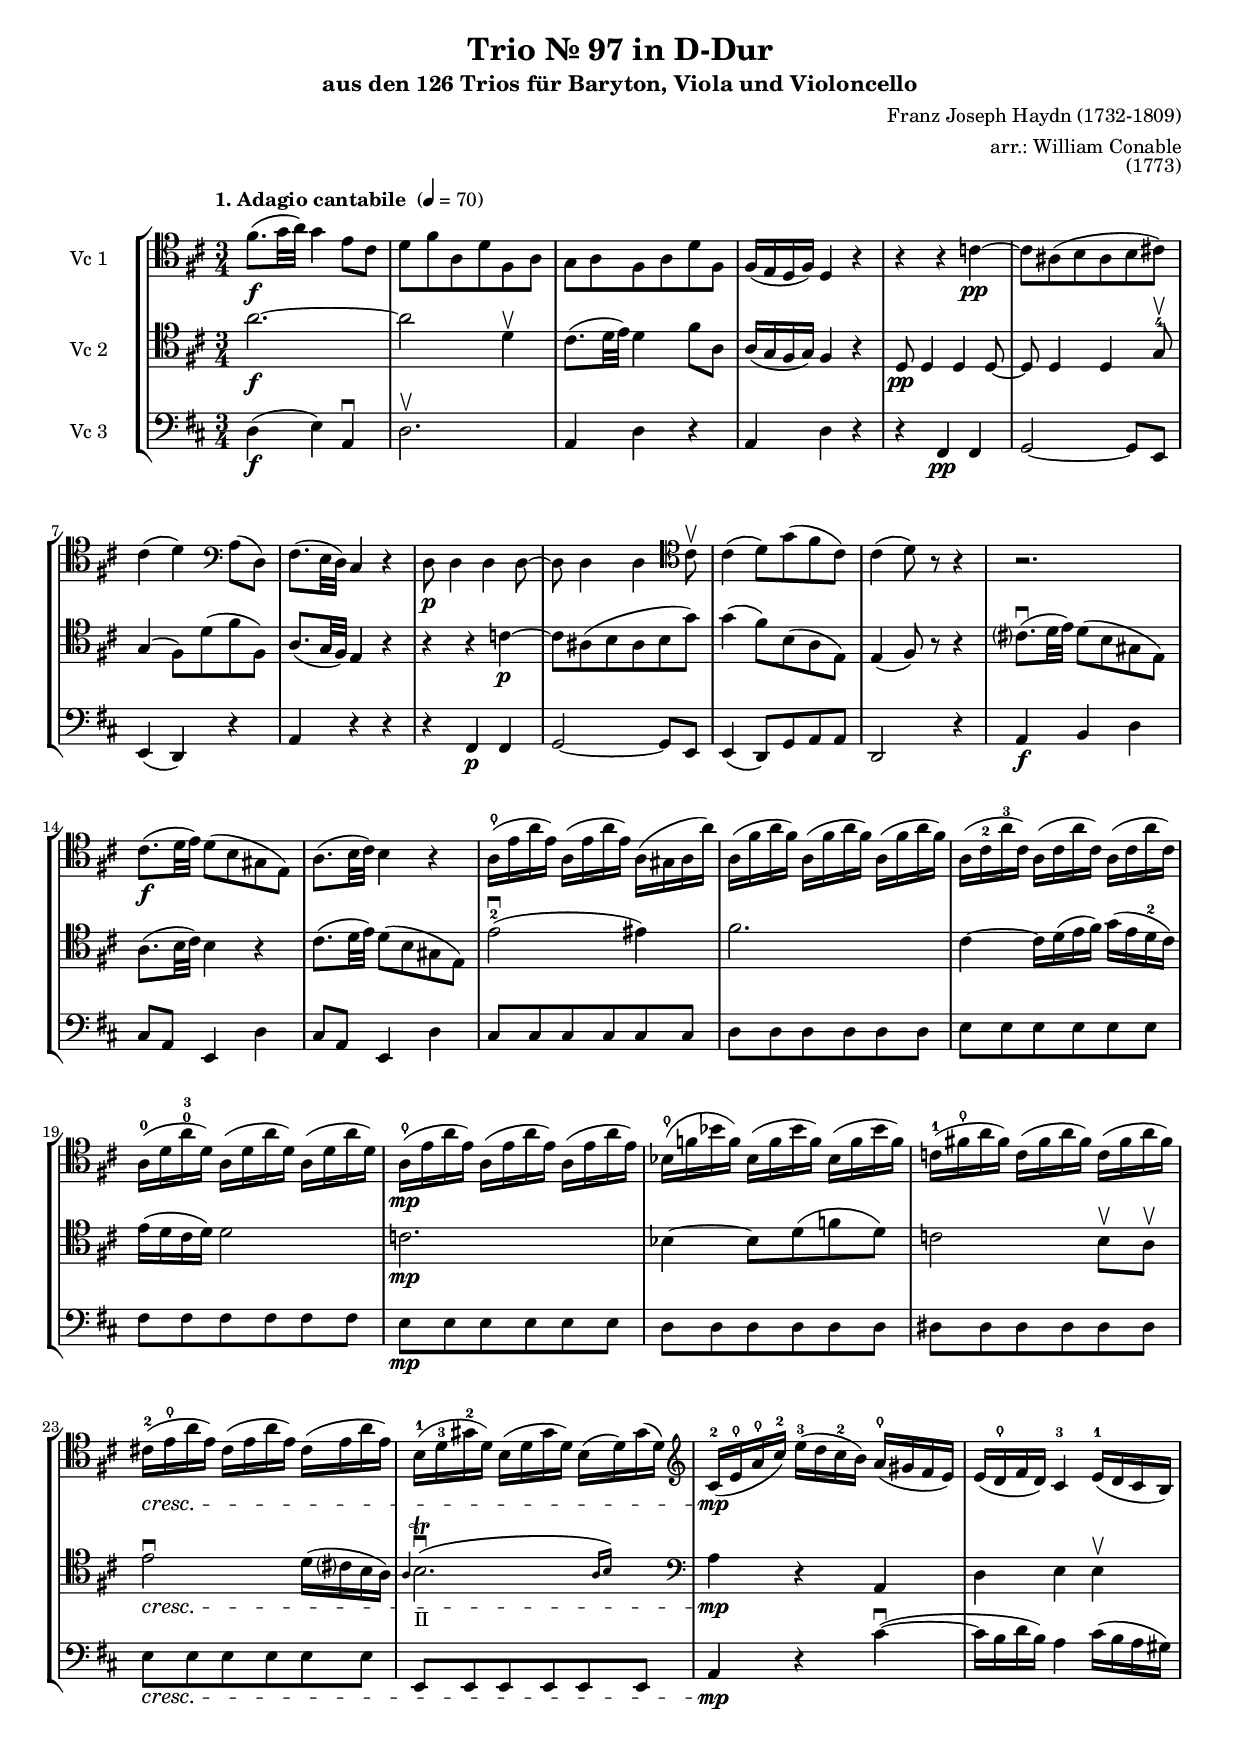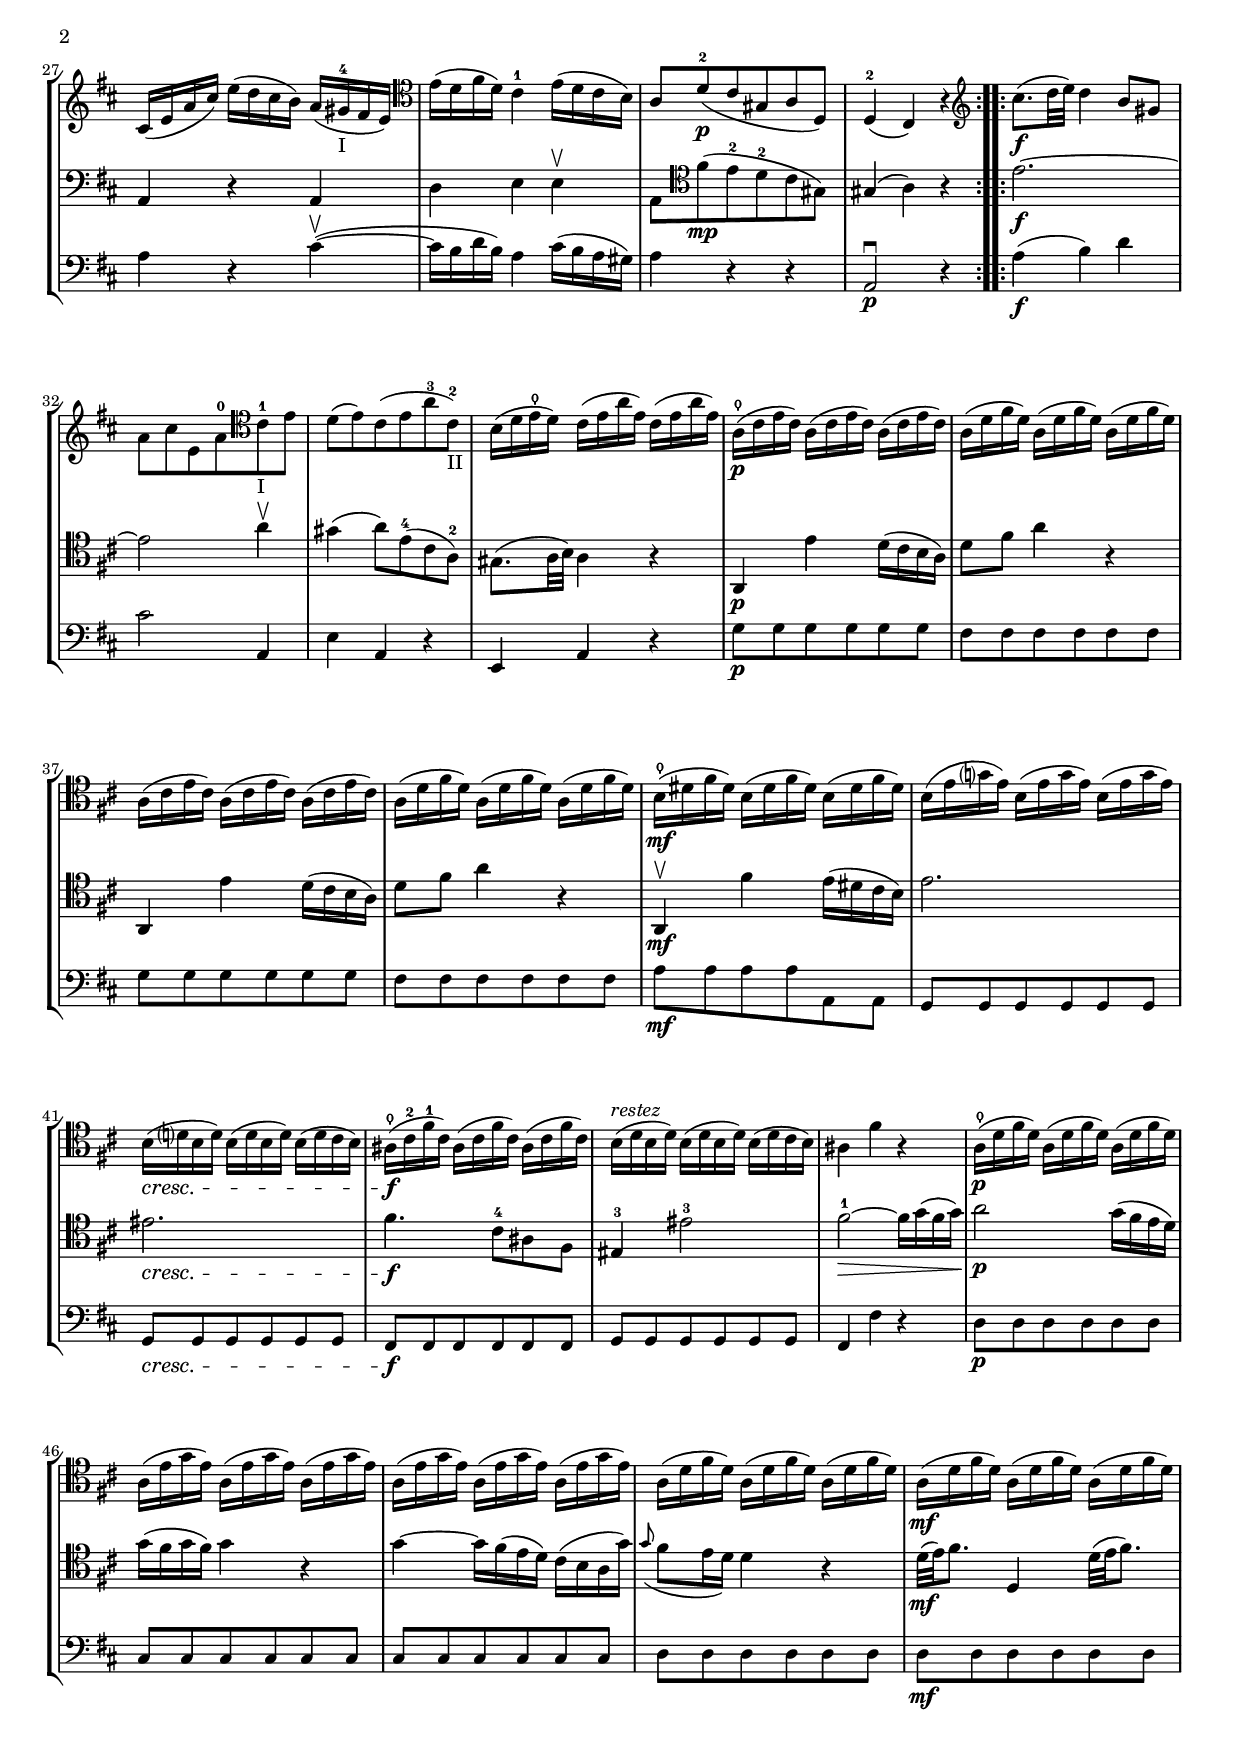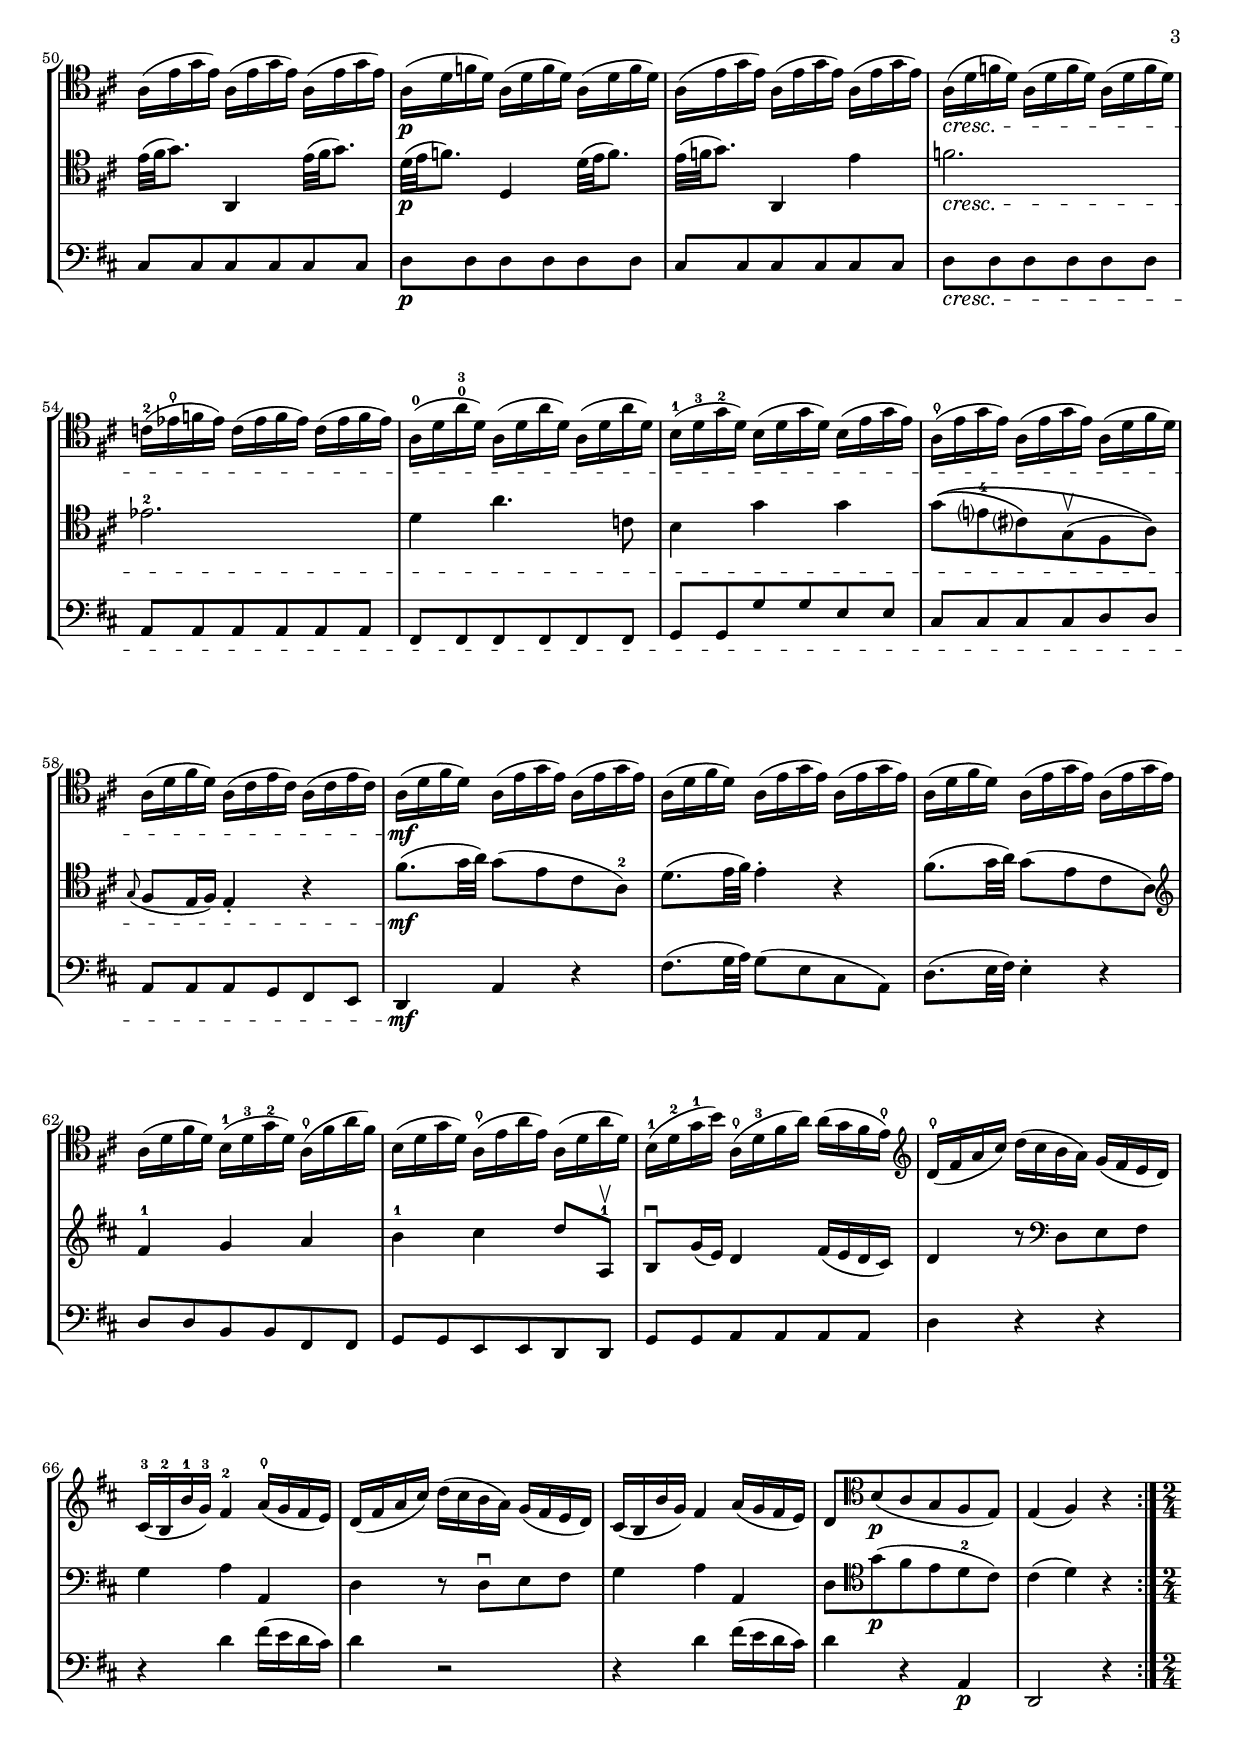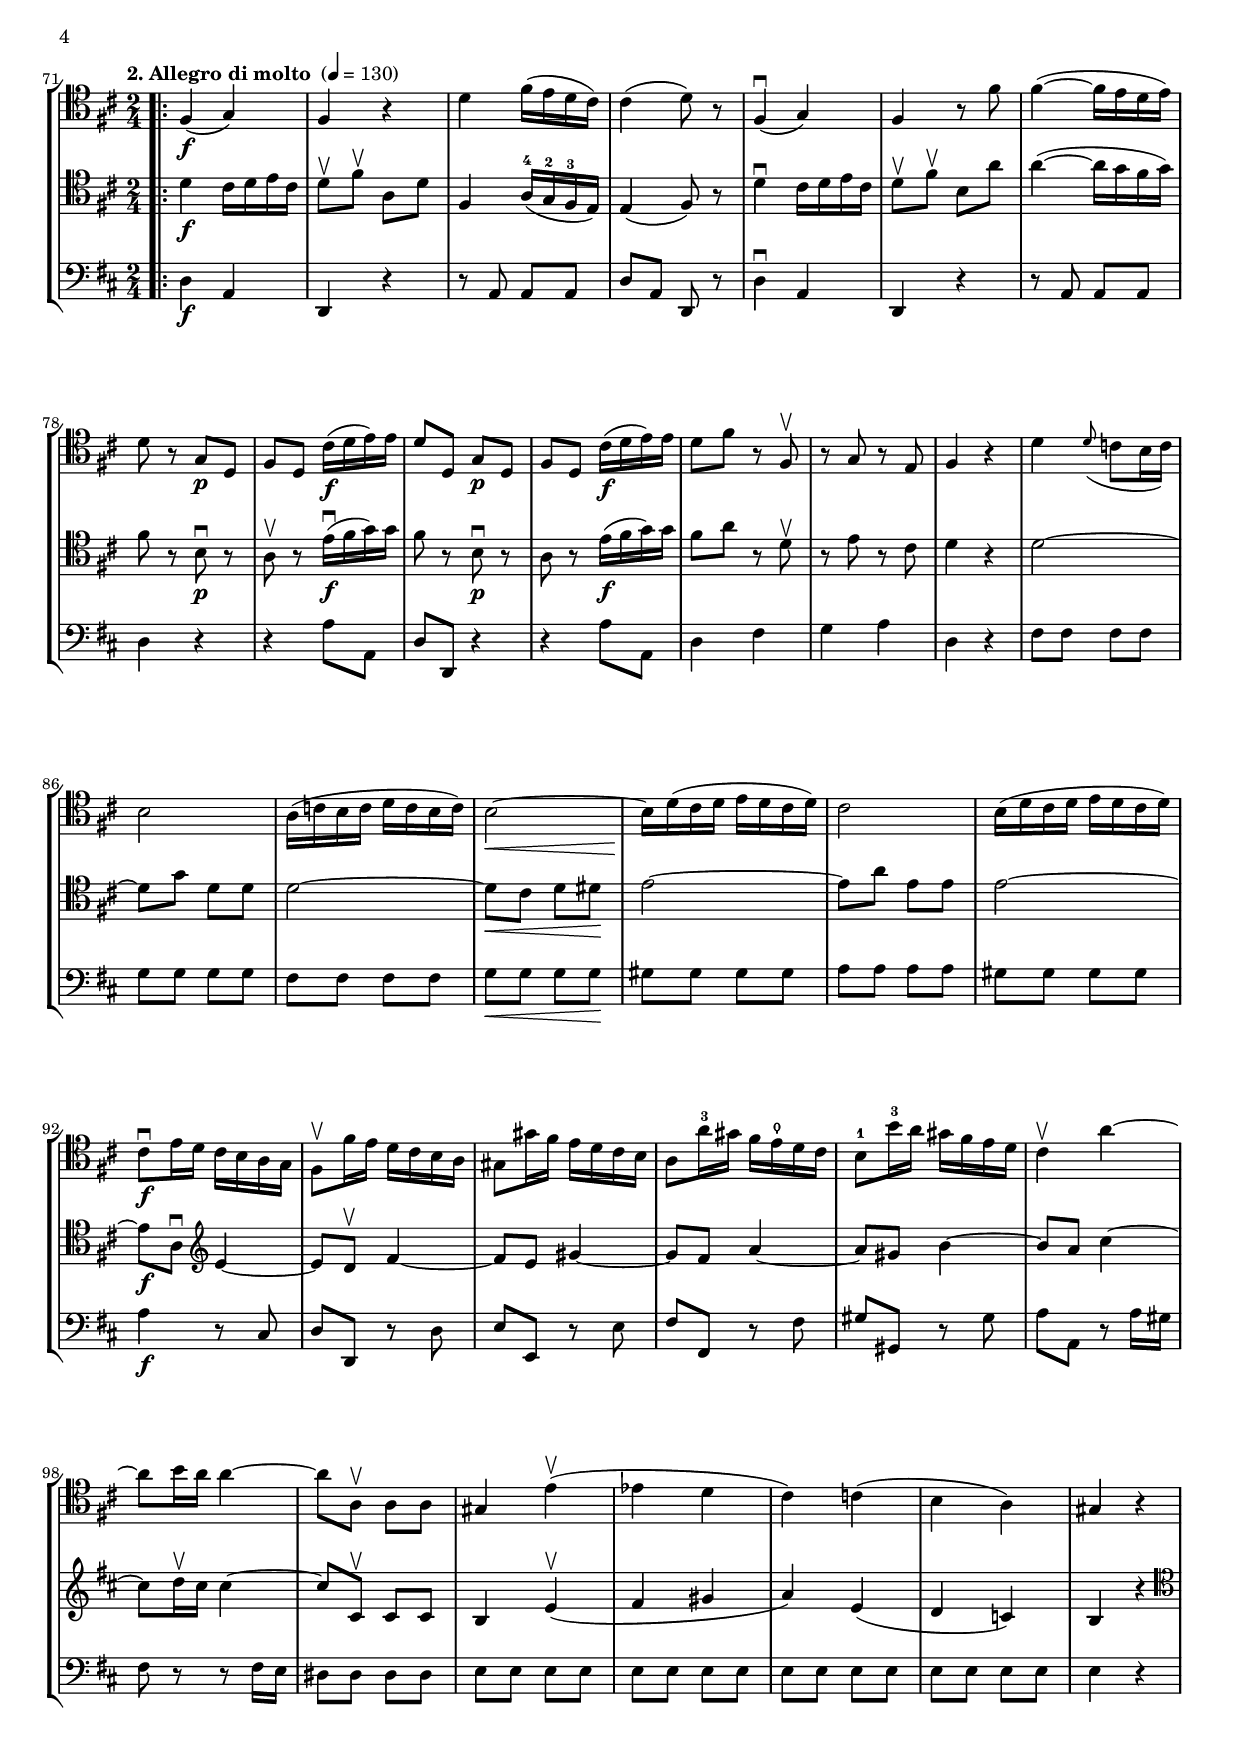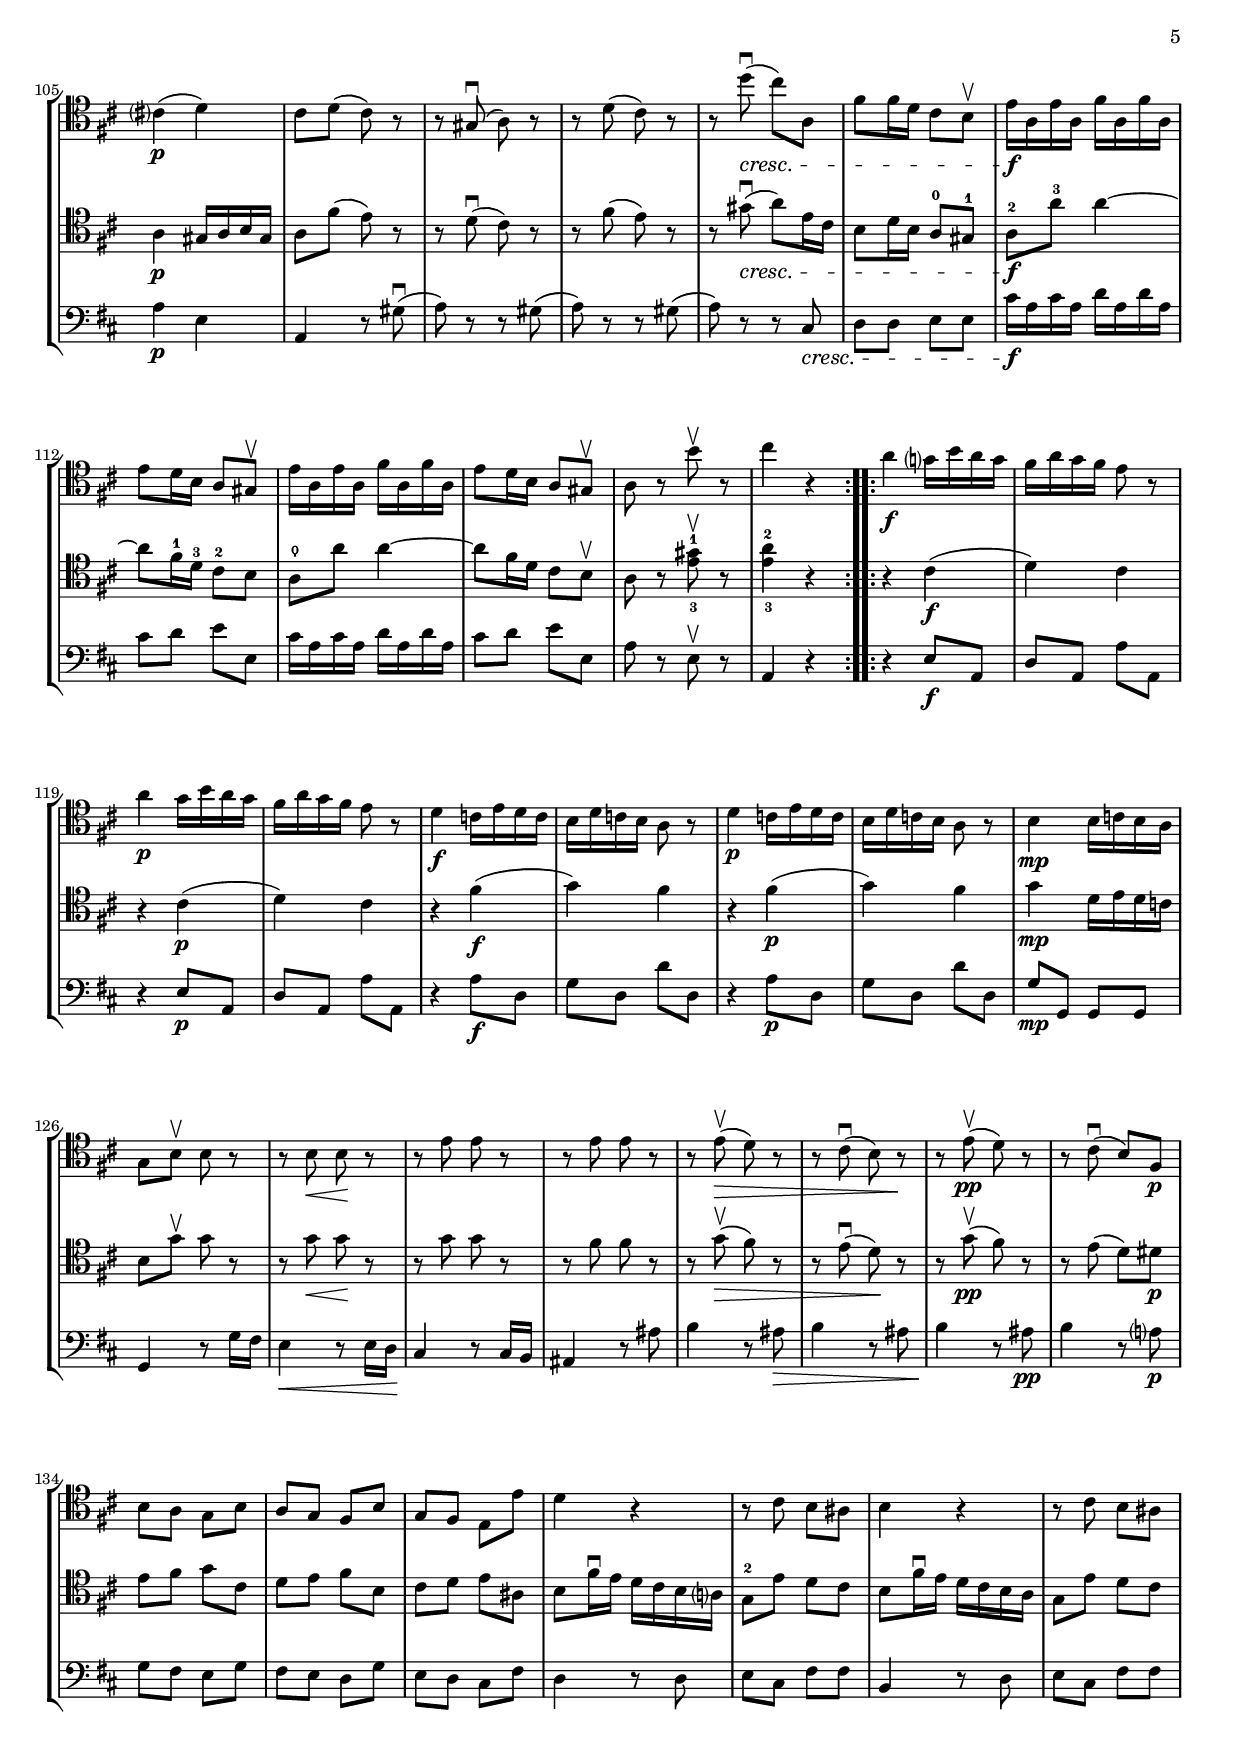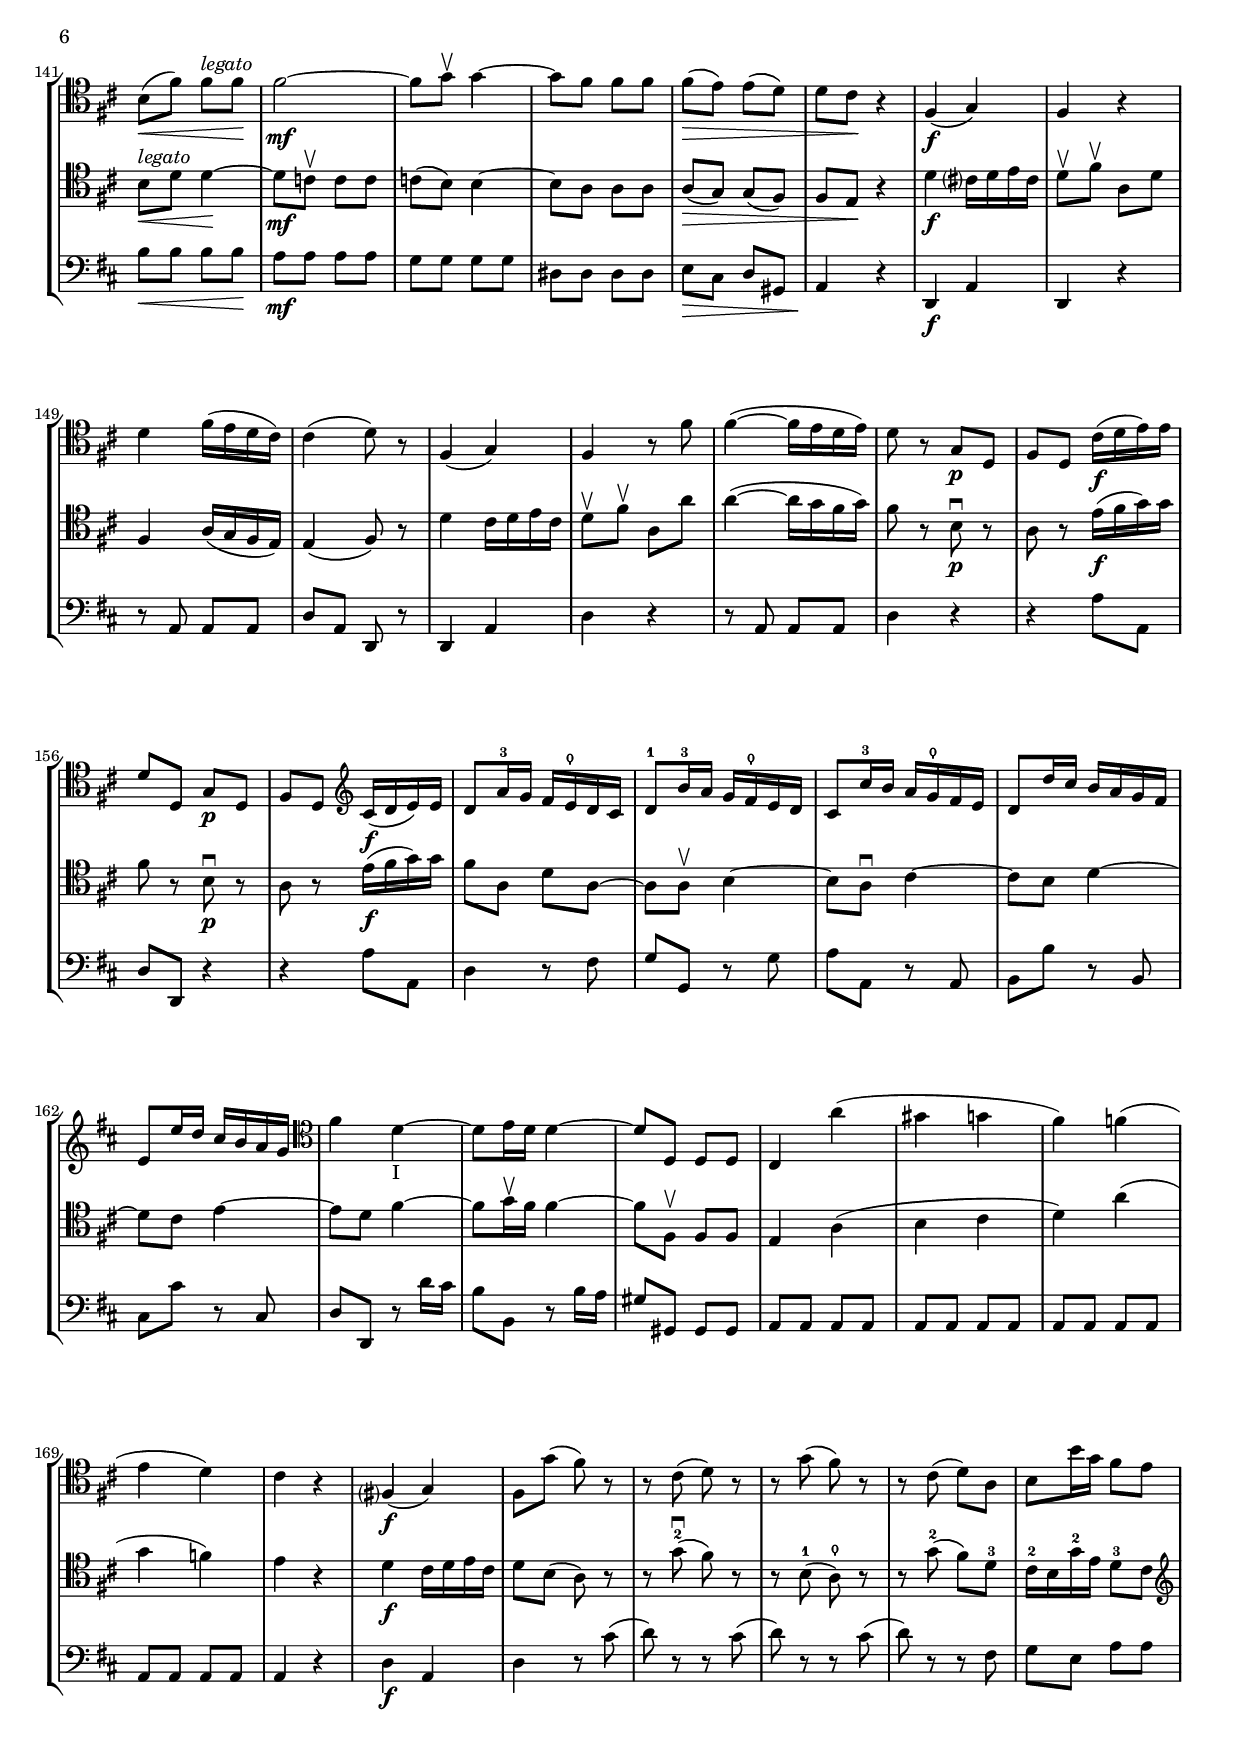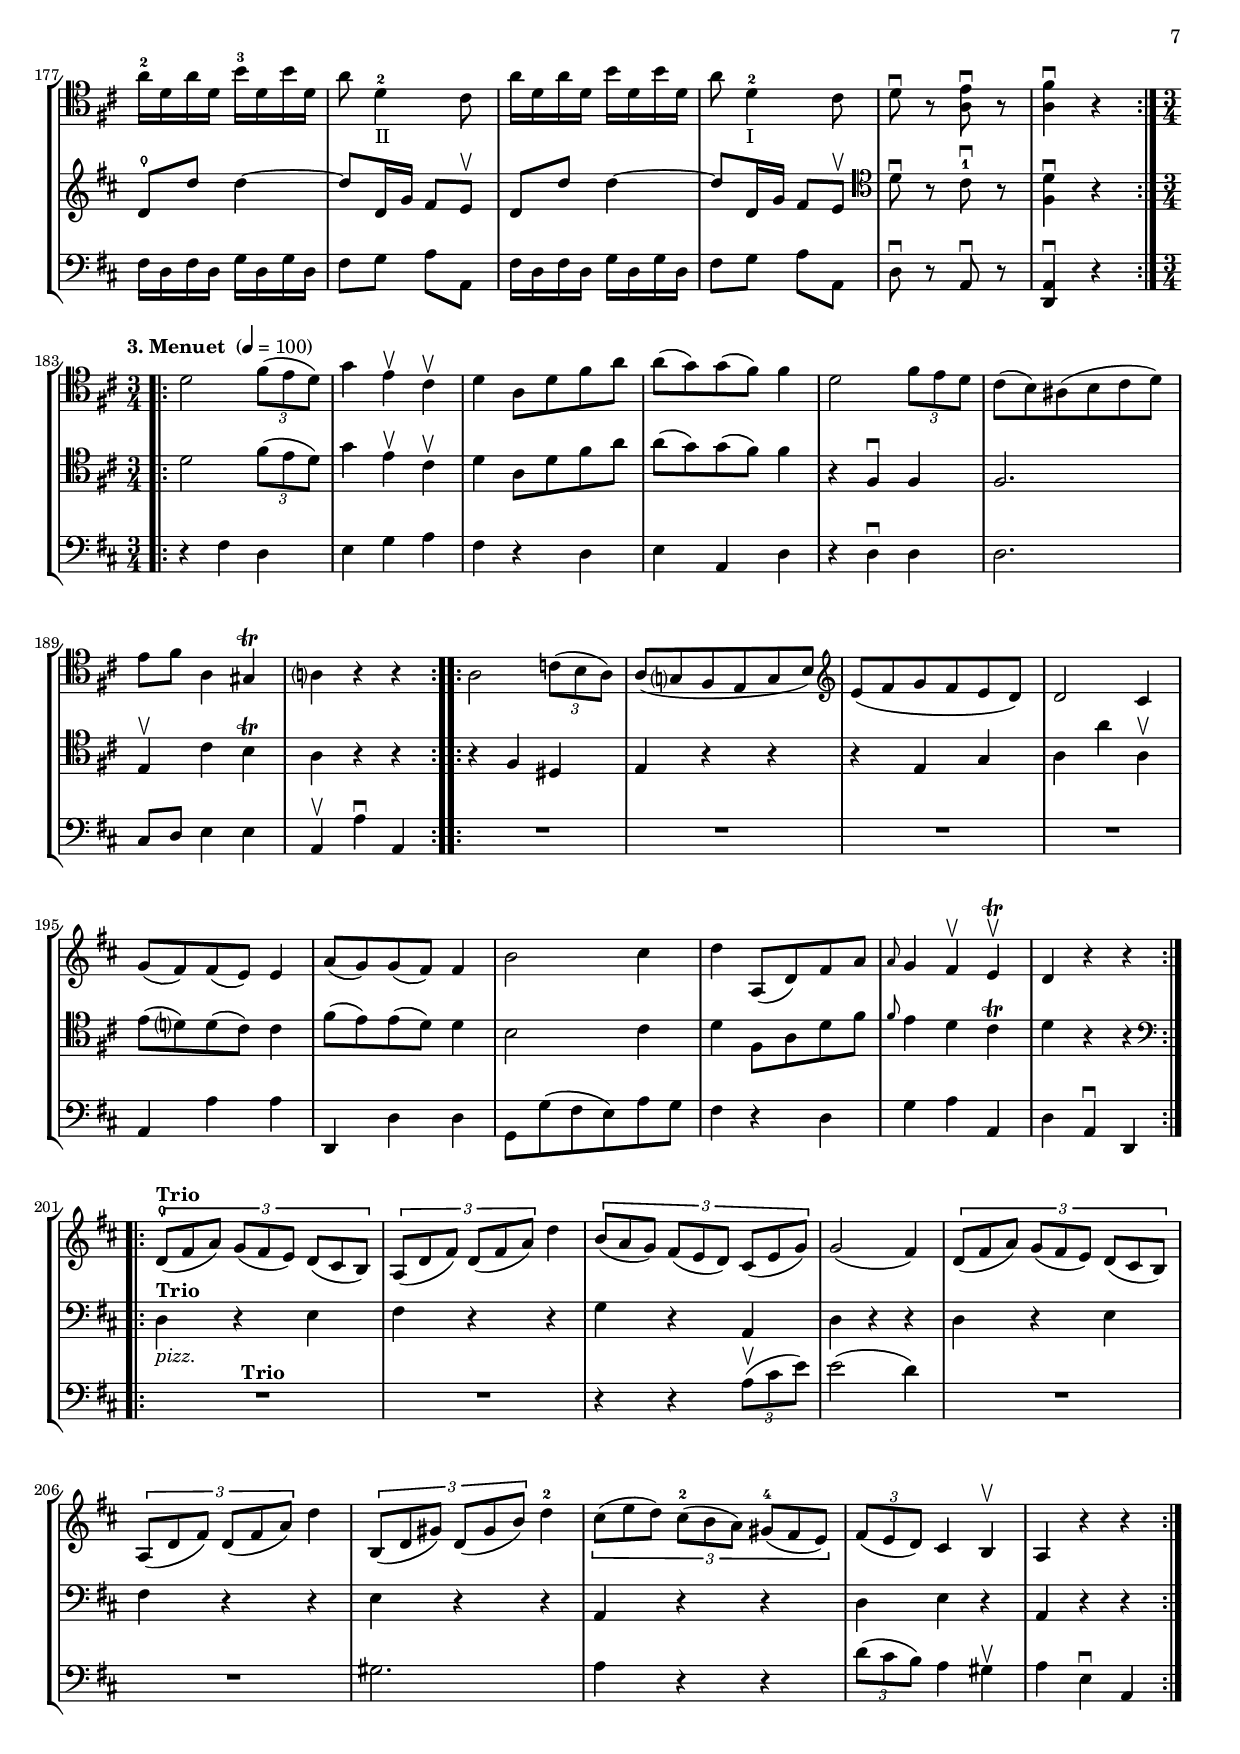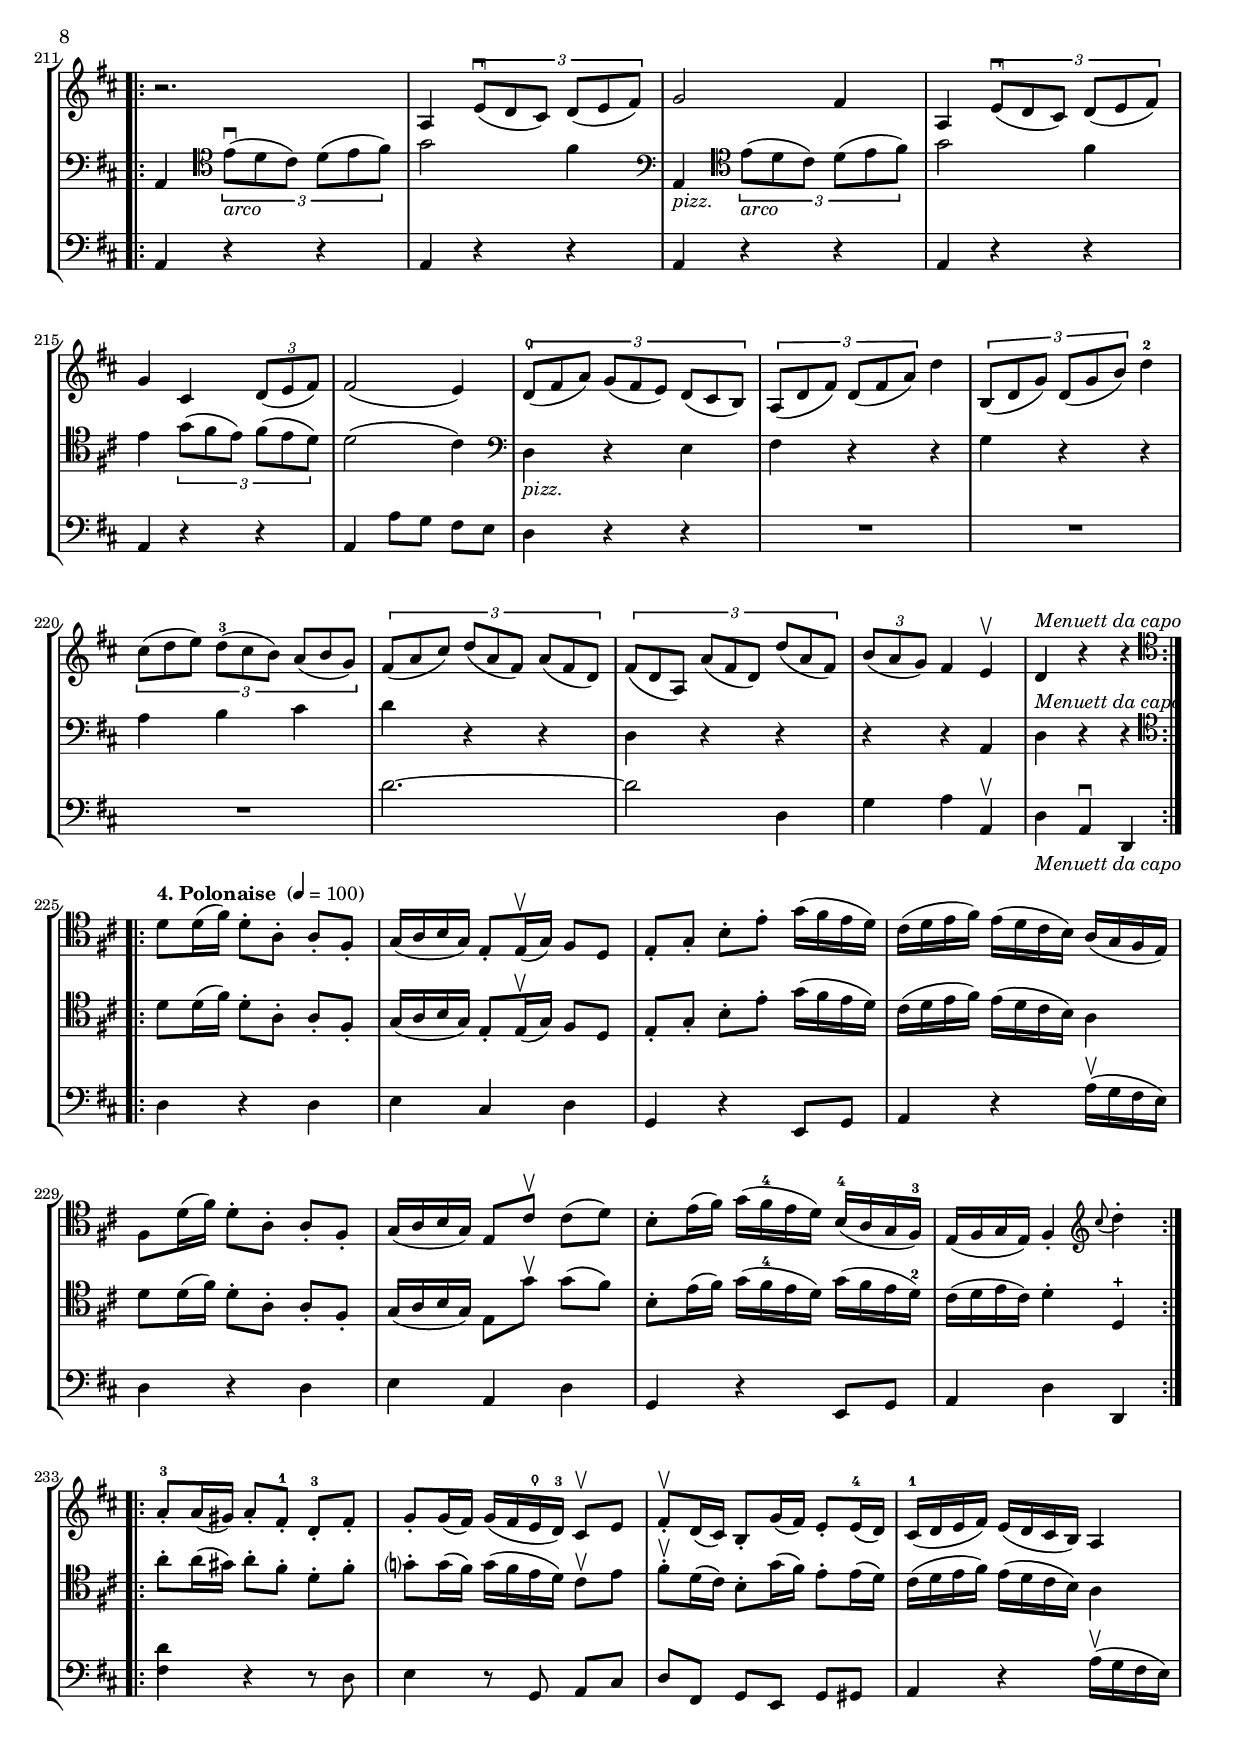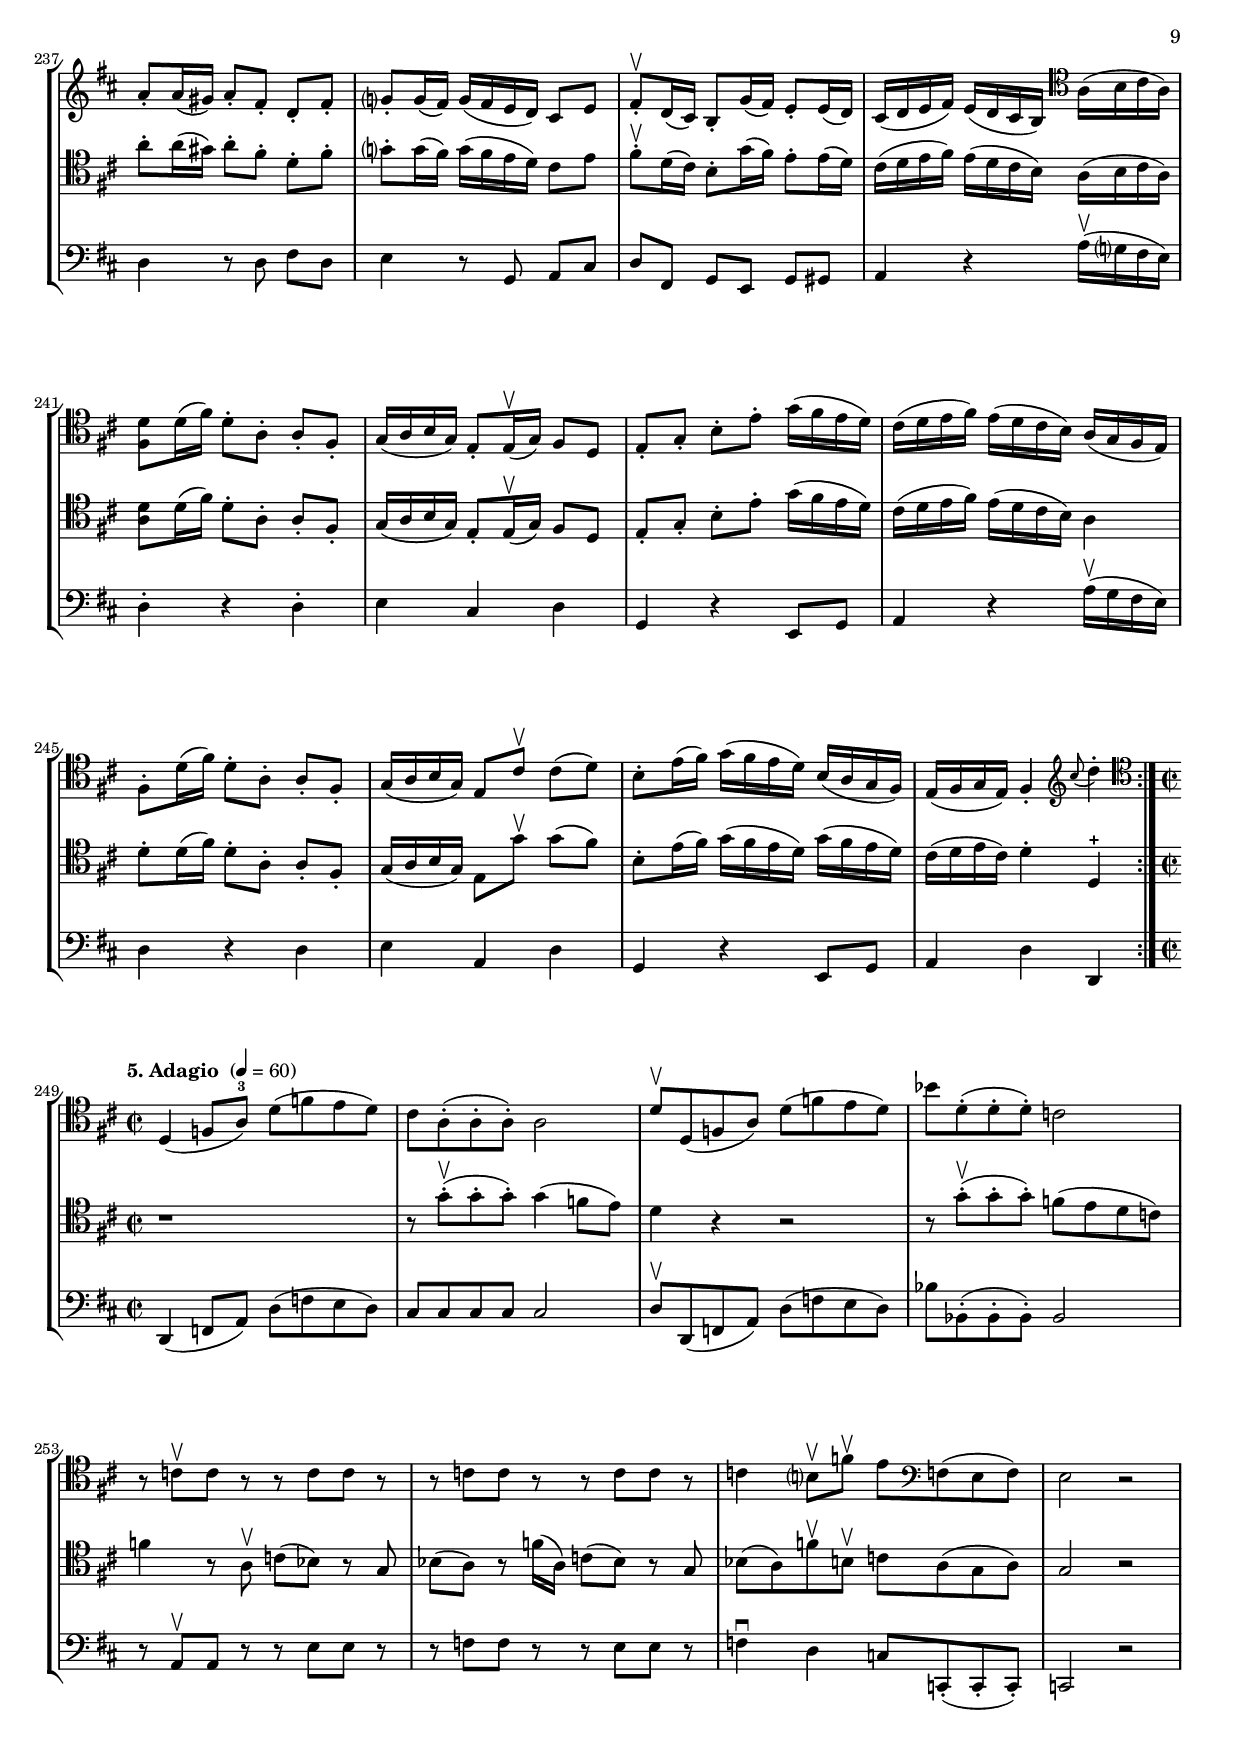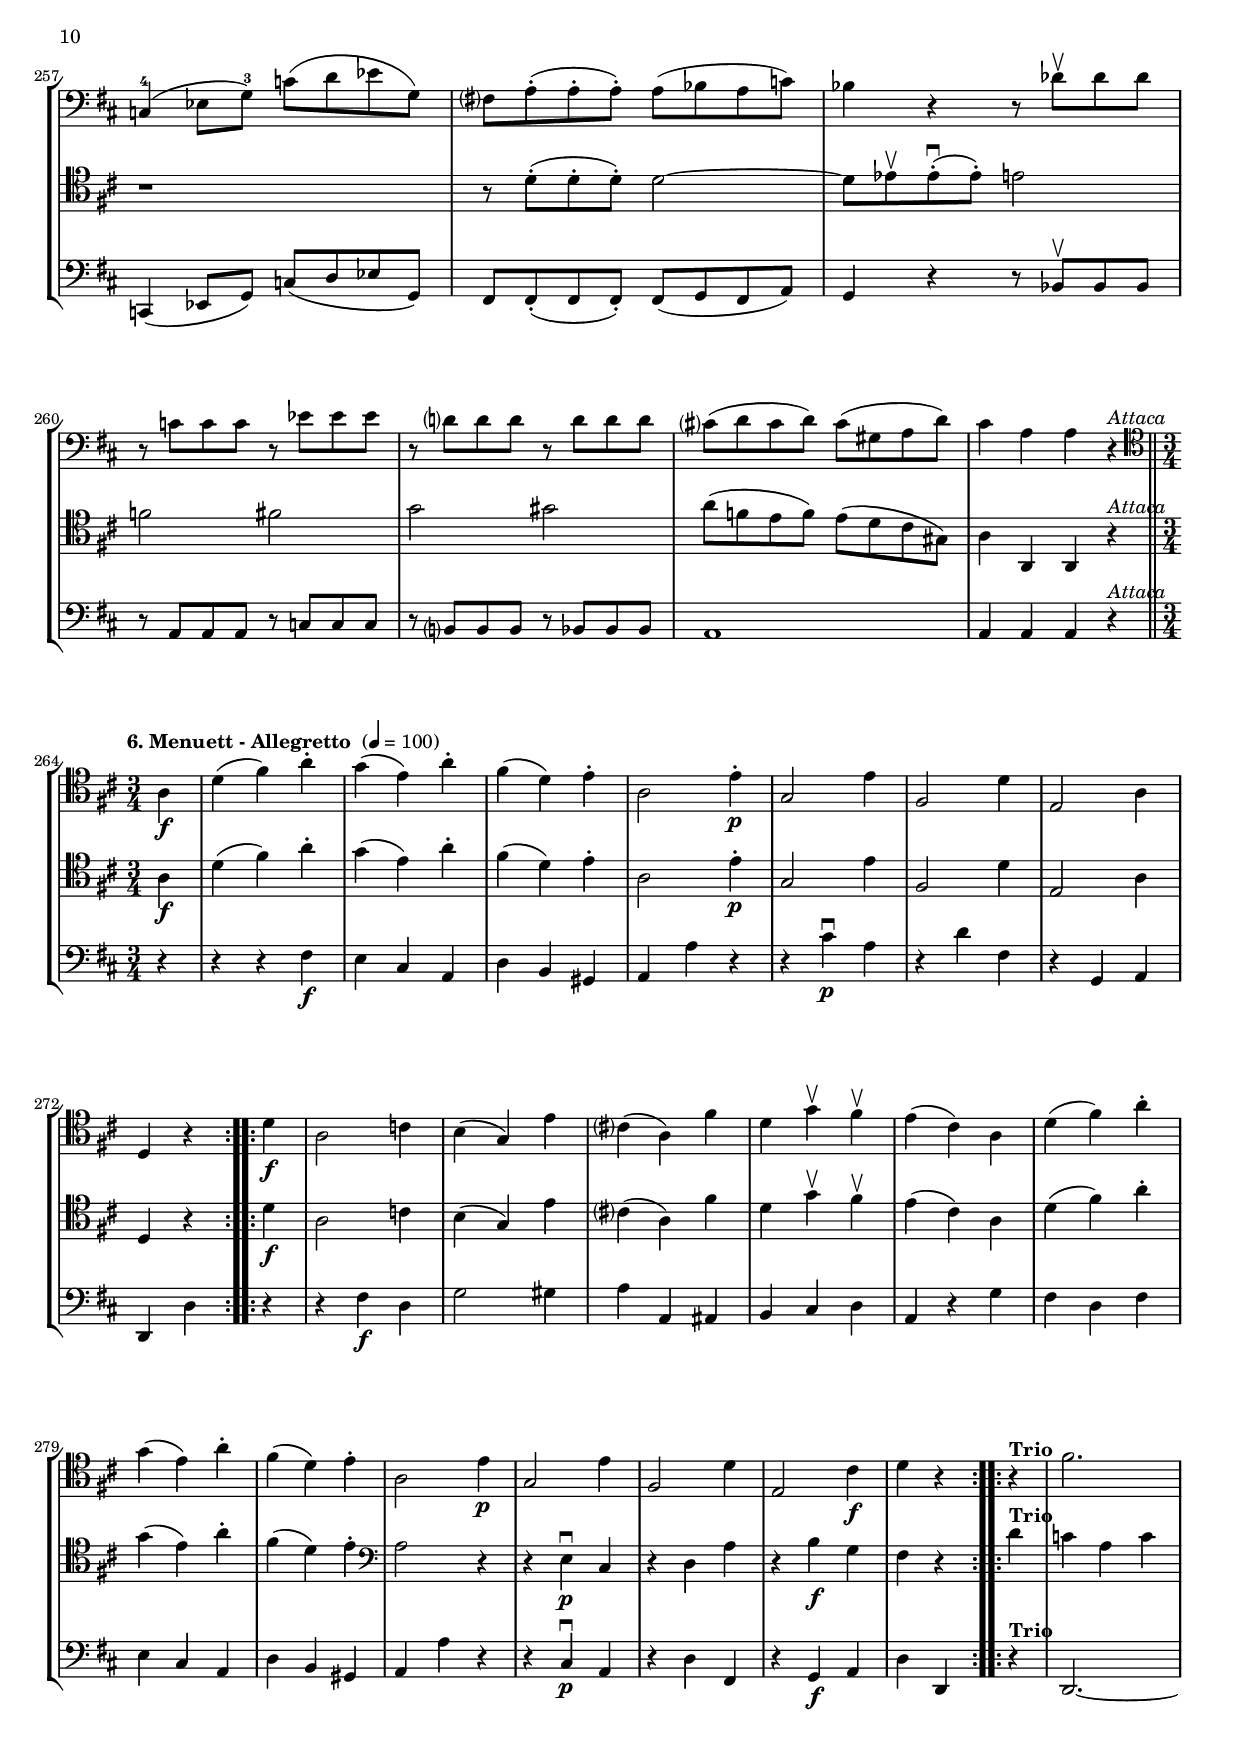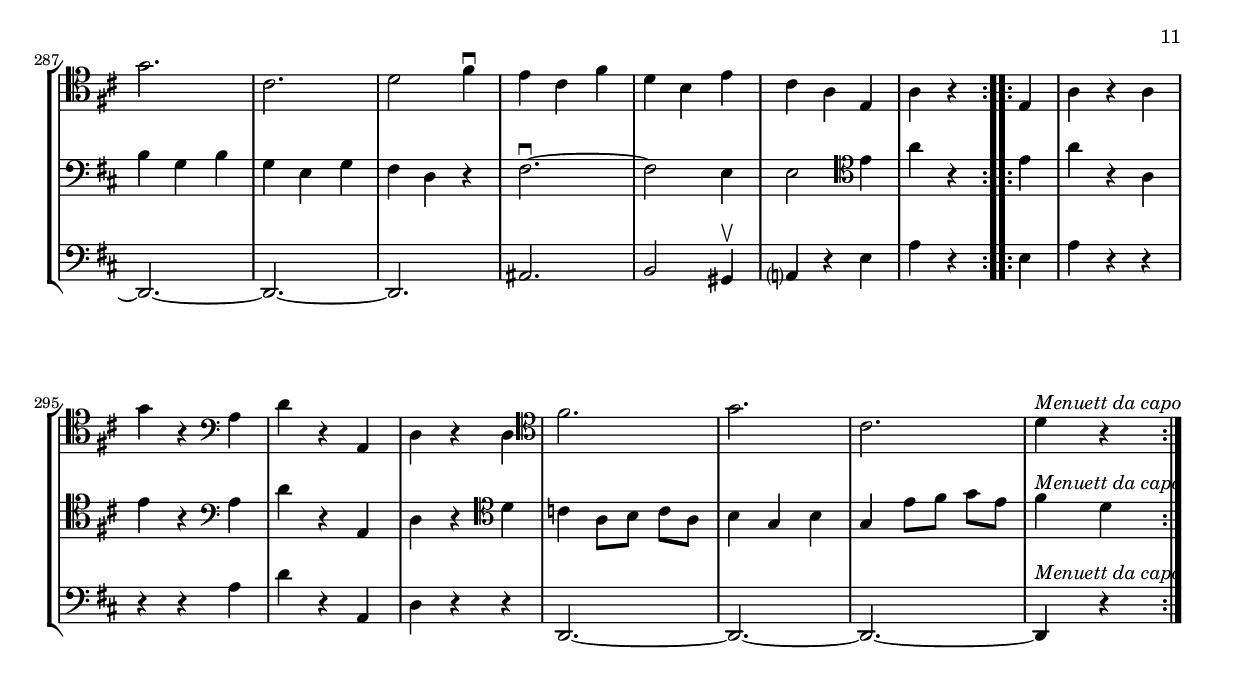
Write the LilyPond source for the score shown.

\version "2.14.2"
\include "deutsch.ly"

% #(set-global-staff-size 17.2)
#(set-global-staff-size 17)

\header {
  title = "Trio Nr. 97 in D-Dur"
  subtitle = "aus den 126 Trios für Baryton, Viola und Violoncello"
  composer = "Franz Joseph Haydn (1732-1809)"
  arranger = "arr.: William Conable"
  opus = "(1773)"
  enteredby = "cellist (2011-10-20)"
}

voiceconsts = {
 \key d \major
 \time 3/4
 \clef "tenor"
% \numericTimeSignature
 \compressFullBarRests
 \tempo "1. Adagio cantabile " 4=70
}

mihi = "harpsichord"
milo = "harpsichord"
%mihi = "clarinet"
%minstr = "accordion"
%milo = "bassoon"

arco   = \markup \italic "arco"
attac  = \markup \italic "Attaca"
mtdaca = \markup \italic "Menuett da capo"
legato = \markup \italic "legato"
pizz   = \markup \italic "pizz."
restez = \markup \italic "restez"
trio   = \markup \bold "Trio"

va = \relative c' {
  \voiceconsts

  \repeat volta 2 {
    fis8.(\f g32 a) g4 e8 cis
    d fis a, d fis, a
    g a fis a d fis,
    fis16( e d fis) d4 r
    r r c'~\pp
    c8 ais( h ais h cis)

    cis4( d) \clef "bass" a8( d,)
    fis8.( e32 d) cis4 r
    d8\p d4 d d8~
    d d4 d \clef "tenor" cis'8\upbow
    cis4( d8) g( fis cis)
    cis4( d8) r r4
    r2.

    cis8.(\f d32 e) d8( h gis e)
    a8.( h32 cis) h4 r
    a16(\thumb e' a e) a,( e' a e) a,( gis a a')
    a,( fis' a fis) a,( fis' a fis) a,( fis' a fis)

    a,( cis-2 a'-3 cis,) a( cis a' cis,) a( cis a' cis,)
    a(-0 d a'-0-3 d,) a( d a' d,) a( d a' d,)
    a(\thumb\mp e' a e) a,( e' a e) a,( e' a e)

    b(\thumb f' b! f) b,( f' b f) b,( f' b f)
    c(-1 fis!\thumb a fis) c( fis a fis) c( fis a fis)
    cis!(-2\cresc e\thumb a e) cis( e a e) cis( e a e)

    h(-1 d-3 gis-2 d) h( d gis d) h( d) gis( d) \clef "treble"
    cis(-2\mp e\thumb a\thumb cis-2) e(-3 d cis-2 h) a(\thumb gis fis e)
    e( d\thumb fis d) cis4-3 e16(-1 d cis h)

    cis( e a cis) e( d cis h) a( gis-4_"I" fis e) \clef "tenor"
    e( d fis d) cis4-1 e16( d cis h)
    a8 d(-2\p cis gis a d,)
    d4(-2 cis) r
  }

  \repeat volta 2 {
    \clef "treble" cis''8.(\f d32 e) d4 h8 gis
    a cis e, a-0 \clef "tenor" cis,-1_"I" e
    d( e) cis( e a-3 cis,-2)_"II"
    h16( d e\thumb d) cis( e a e) cis( e a e)

    a,(\thumb\p cis e cis) a( cis e cis) a( cis e cis)
    a( d fis d) a( d fis d) a( d fis d)
    a( cis e cis) a( cis e cis) a( cis e cis)

    a( d fis d) a( d fis d) a( d fis d)
    h(\thumb\mf dis fis dis) h( dis fis dis) h( dis fis dis)
    h( e g? e) h( e g e) h( e g e)

    h(\cresc d? h d) h( d h d) h( d cis h)
    ais(\thumb\f cis-2 fis-1 cis) ais( cis fis cis) ais( cis fis cis)
    h(^\restez d h d) h( d h d) h( d cis h)
    ais4 fis' r

    a,16(\thumb\p d fis d) a( d fis d) a( d fis d)
    a( e' g e) a,( e' g e) a,( e' g e)
    a,( e' g e) a,( e' g e) a,( e' g e)
    a,( d fis d) a( d fis d) a( d fis d)

    a(\mf d fis d) a( d fis d) a( d fis d)
    a( e' g e) a,( e' g e) a,( e' g e)
    a,(\p d f d) a( d f d) a( d f d)
    a( e' g e) a,( e' g e) a,( e' g e)

    a,(\cresc d f d) a( d f d) a( d f d)
    c(-2 es\thumb f es) c( es f es) c( es f es)
    a,(-0 d a'-0-3 d,) a( d a' d,) a( d a' d,)

    h(-1 d-3 g-2 d) h( d g d) h( e g e)
    a,(\thumb e' g e) a,( e' g e) a,( d fis d)
    a( d fis d) a( cis e cis) a( cis e cis)
    a(\mf d fis d) a( e' g e) a,( e' g e)

    a,( d fis d) a( e' g e) a,( e' g e)
    a,( d fis d) a( e' g e) a,( e' g e)
    a,( d fis d) h(-1 d-3 g-2 d) a(\thumb fis' a fis)
    h,( d g d) a(\thumb e' a e) a,( d a' d,)

    h(-1 d-2 g-1 h) a,(\thumb d-3 fis a) a( g fis e)\thumb \clef "treble"
    d(\thumb fis a cis) d( cis h a) g( fis e d)
    cis(-3 h-2 h'-1 g-3) fis4-2 a16(\thumb g fis e)

    d( fis a cis) d( cis h a) g( fis e d)
    cis( h h' g) fis4 a16( g fis e)
    d8 \clef "tenor" h(\p a g fis e)
    e4( fis) r
  }

  \pageBreak \time 2/4 \tempo "2. Allegro di molto " 4=130
  \repeat volta 2 {
    fis(\f g) 
    fis r
    d' fis16( e d cis)
    cis4( d8) r
    fis,4(\downbow g)
    fis r8 fis'
    fis4(~ fis16 e d e)
    d8 r g,\p d
    fis d cis'16(\f d e) e

    d8 d, g\p d
    fis d cis'16(\f d e) e
    d8 fis r fis,\upbow
    r g r e
    fis4 r
    d' \grace d8( c h16 c)
    h2
    a16( c h c d c h c)

    h2~\<
    h16\! d( cis d e d cis d)
    cis2
    h16( d cis d e d cis d)
    cis8\downbow\f e16 d cis h a g
    fis8\upbow fis'16 e d cis h a
    gis8 gis'!16 fis e d cis h

    a8 a'16-3 gis fis e\thumb d cis
    h8-1 h'16-3 a gis fis e d
    cis4\upbow a'~
    a8 h16 a a4~
    a8 a,\upbow a a
    gis4 e'(\upbow
    es d
    cis) c(
    h a)

    gis r
    cis?(\p d)
    cis8 d( cis) r
    r gis(\downbow a) r
    r d( cis) r
    r d'(\downbow\cresc cis) a,
    fis' fis16 d cis8 h\upbow
    e16\f a, e' a, fis' a, fis' a,

    e'8 d16 h a8 gis\upbow
    e'16 a, e' a, fis' a, fis' a,
    e'8 d16 h a8 gis\upbow
    a r h'\upbow r
    cis4 r
  }
  \repeat volta 2 {
    a\f g?16 h a g
    fis a g fis e8 r

    a4\p g16 h a g
    fis a g fis e8 r
    d4\f c16 e d c
    h d c h a8 r
    d4\p c16 e d c
    h d c h a8 r
    h4\mp h16 c h a

    g8 h\upbow h r
    r h\< h\! r
    r e e r
    r e e r
    r e(\upbow\> d) r
    r cis(\downbow h) r\!
    r e(\upbow\pp d) r
    r cis(\downbow h) fis\p

    h a g h
    a g fis h
    g fis e e'
    d4 r
    r8 cis h ais
    h4 r
    r8 cis h ais
    h(\< fis') fis^\legato fis\!
    fis2~\mf

    fis8 g\upbow g4~
    g8 fis fis fis
    fis(\> e) e( d)
    d cis\! r4
    fis,(\f g)
    fis r
    d' fis16( e d cis)
    cis4( d8) r
    fis,4( g)
    fis r8 fis'

    fis4(~ fis16 e d e)
    d8 r g,\p d
    fis d cis'16(\f d e) e
    d8 d, g\p d
    fis d \clef "treble" cis'16(\f d e) e
    d8 a'16-3 g fis e\thumb d cis
    d8-1 h'16-3 a g fis\thumb e d

    cis8 cis'16-3 h a g\thumb fis e
    d8 d'16 cis h a g fis
    e8 e'16 d cis h a g \clef "tenor"
    fis4 d~_"I"
    d8 e16 d d4~
    d8 d, d d
    cis4 a''(
    gis g

    fis) f(
    e d)
    cis r
    fis,?(\f g)
    fis8 g'( fis) r
    r cis( d) r
    r g( fis) r
    r cis( d) a

    h h'16 g fis8 e
    a16-2 d, a' d, h'-3 d, h' d,
    a'8 d,4-2_"II" cis8
    a'16 d, a' d, h' d, h' d,
    a'8 d,4-2_"I" cis8
    d\downbow r <a e'>\downbow r
    <a fis'>4\downbow r
  }

  \break \time 3/4 \tempo "3. Menuet " 4=100
  \repeat volta 2 {
    d2 \times 2/3 { fis8( e d) }
    g4 e\upbow cis\upbow
    d a8 d fis a
    a( g) g( fis) fis4
    d2 \times 2/3 { fis8 e d }
    cis( h) ais( h cis d)

    e fis a,4 gis\trill
    a? r r
  }
  \repeat volta 2 {
    a2 \times 2/3 { c8( h a) }
    a( g? fis e g h) \clef "treble"
    e( fis g fis e d)
    d2 cis4

    g'8( fis) fis( e) e4
    a8( g) g( fis) fis4
    h2 cis4
    d a,8( d) fis a
    \grace a g4 fis\upbow e\upbow\trill
    d r r
  }
  \repeat volta 2 {
    \times 2/3 { d8(\thumb^\trio fis a) g( fis e) d( cis h) }
    \times 2/3 { a( d fis) d( fis a) } d4
    \times 2/3 { h8( a g) fis( e d) cis( e g) }
    g2( fis4)
    \times 2/3 { d8( fis a) g( fis e) d( cis h) }

    \times 2/3 { a( d fis) d( fis a) } d4
    \times 2/3 { h,8( d gis) d( gis h) } d4-2
    \times 2/3 { cis8( e d) cis(-2 h a) gis(-4 fis e) }
    \times 2/3 { fis( e d) } cis4 h\upbow
    a r r
  }
  \repeat volta 2 {
    r2.
    a4 \times 2/3 { e'8(\downbow d cis) d( e fis) }
    g2 fis4
    a, \times 2/3 { e'8(\downbow d cis) d( e fis) }
    g4 cis, \times 2/3 { d8( e fis) }
    fis2( e4)
    \times 2/3 { d8(\thumb fis a) g( fis e) d( cis h) }

    \times 2/3 { a( d fis) d( fis a) } d4
    \times 2/3 { h,8( d g) d( g h) } d4-2
    \times 2/3 { cis8( d e) d(-3 cis h) a( h g) }

    \times 2/3 { fis( a cis) d( a fis) a( fis d) }
    \times 2/3 { fis( d a) a'( fis d) d'( a fis) }
    \times 2/3 { h( a g) } fis4 e\upbow
    d^\mtdaca r r
  }

  \clef "tenor" \break \tempo "4. Polonaise " 4=100
  \repeat volta 2 {
    d8 d16( fis) d8[-. a]-. a-. fis-.
    g16( a h g) e8-. e16(\upbow g) fis8 d
    e-. g-. h[-. e]-. g16( fis e d)
    cis( d e fis) e( d cis h) a( g fis e)

    fis8 d'16( fis) d8[-. a]-. a-. fis-.
    g16( a h g) e8[ cis']\upbow cis( d)
    h-. e16( fis) g( fis-4 e d) h(-4 a g fis)-3
    e( fis g e) fis4-. \clef "treble" \appoggiatura cis''8 d4-.
  }
  \repeat volta 2 {
    a8-.-3 a16( gis) a8[-. fis]-.-1 d-.-3 fis-.

    g-. g16( fis) g( fis e\thumb d)-3 cis8\upbow e
    fis-.\upbow d16( cis) h8-. g'16( fis) e8-. e16(-4 d)
    cis(-1 d e fis) e( d cis h) a4
    a'8-. a16( gis) a8[-. fis]-. d-. fis-.

    g?-. g16( fis) g( fis e d) cis8 e
    fis-.\upbow d16( cis) h8-. g'16( fis) e8-. e16( d)
    cis( d e fis) e( d cis h) \clef "tenor" a( h cis a)
    <fis d'>8 d'16( fis) d8[-. a]-. a-. fis-.

    g16( a h g) e8-. e16(\upbow g) fis8 d
    e-. g-. h[-. e]-. g16( fis e d)
    cis( d e fis) e( d cis h) a( g fis e)

    fis8-. d'16( fis) d8[-. a]-. a-. fis-.
    g16( a h g) e8[ cis']\upbow cis( d)
    h-. e16( fis) g( fis e d) h( a g fis)
    e( fis g e) fis4-. \clef "treble" \appoggiatura cis''8 d4-.
  }

  \clef "tenor" \time 2/2 \break \tempo "5. Adagio " 4=60
  d,,4( f8 a)-3 d( f e d)
  cis a(-. a-. a)-. a2
  d8\upbow d,( f a) d( f e d)
  b' d,(-. d-. d)-. c2

  r8 c\upbow c r r c c r
  r c c r r c c r
  c4 h?8\upbow f'\upbow e \clef "bass" f,( e f)
  e2 r

  c4(-4 es8 g)-3 c( d es g,)
  fis? a(-. a-. a)-. a( b a c)
  b4 r r8 des\upbow des des

  r c c c r es es es
  r d? d d r d d d
  cis?( d cis d) cis( gis a d)
  cis4 a a r^\attac \bar "||"

  \break \clef "tenor" \time 3/4 \tempo "6. Menuett - Allegretto " 4=100
  \repeat volta 2 {
    \partial 4 a\f
    d( fis) a-.
    g( e) a-.
    fis( d) e-.
    a,2 e'4-.\p
    g,2 e'4
    fis,2 d'4
    e,2 a4
    d, r
  }

  \repeat volta 2 {
    \partial 4 d'\f
    a2 c4
    h( g) e'
    cis?( a) fis'
    d g\upbow fis\upbow
    e( cis) a
    d( fis) a-.

    g( e) a-.
    fis( d) e-.
    a,2 e'4\p
    g,2 e'4
    fis,2 d'4
    e,2 cis'4\f
    d r
  }

  \repeat volta 2 {
    \partial 4 r^\trio
    fis2.
    g
    cis,
    d2 fis4\downbow
    e cis fis
    d h e
    cis a e
    a r
  }

  \repeat volta 2 {
    \partial 4 e
    a r a
    g' r \clef "bass" a,
    d r a,
    d r d \clef "tenor"
    fis'2.
    g
    cis,
    d4^\mtdaca r
  }
}

vb = \relative c'' {
  \voiceconsts

  \repeat volta 2 {
    a2.~\f
    a2 d,4\upbow
    cis8.( d32 e) d4 fis8 a,
    a16( g fis g) fis4 r
    d8\pp d4 d d8~
    d d4 d g8-4\upbow
    g4( fis8) d'( fis fis,)

    a8.( g32 fis) e4 r
    r r c'~\p
    c8 ais( h ais h g')
    g4( fis8) h,( a e)
    e4( fis8) r r4
    cis'?8.(\downbow d32 e) d8( h gis e)

    a8.( h32 cis) h4 r
    cis8.( d32 e) d8( h gis e)
    e'2(-2\downbow eis4)
    fis2.
    cis4~ cis16 d( e fis) g( e d-2 cis)
    e( d cis d) d2
    c2.\mp

    b4~ b8 d( f d)
    c2 h8\upbow a\upbow
    e'2\downbow\cresc d16( cis? h a)
    \afterGrace { \grace a4 h2.\(_"II"\downbow\trill } { a16[ h]\) } \clef "bass"
    a4\mp r a,
    d e e\upbow
    a, r a

    d e e\upbow
    a,8 \clef "tenor" fis''(\mp e-2 d-2 cis gis)
    gis4( a) r
  }
  \repeat volta 2 {
    e'2.~\f
    e2 a4\upbow
    gis( a8) e(-4 cis a)-2
    gis8.( a32 h) a4 r

    a,\p e'' d16( cis h a)
    d8 fis a4 r
    a,, e'' d16( cis h a)
    d8 fis a4 r
    a,,\upbow\mf fis'' e16( dis cis h)
    e2.
    eis\cresc

    fis4.\f cis8-4 ais fis
    eis4-3 eis'!2-3
    fis~-1\> fis16 g( fis g)\!
    a2\p g16( fis e d)
    g( fis g fis) g4 r
    g~ g16 fis( e d) cis( h a g')

    \grace g8( fis e16 d) d4 r
    d32(\mf e) fis8. d,4 d'32( e fis8.)
    e32( fis g8.) a,,4 e''32( fis g8.)
    d32(\p e f8.) d,4 d'32( e f8.)
    e32( f g8.) a,,4 e''
    f2.\cresc

    es-2
    d4 a'4. c,8
    h4 g' g
    g8\(( e?-4 cis?) g(\upbow fis a)\)
    \grace g( fis e16 fis) e4-. r
    fis'8.(\mf g32 a) g8( e cis a)-2
    d8.( e32 fis) e4-. r

    fis8.( g32 a) g8( e cis a) \clef "treble"
    fis'4-1 g a
    h-1 cis d8 a,-1\upbow
    h\downbow g'16( e) d4 fis16( e d cis)
    d4 r8 \clef "bass" d, e fis

    g4 a a,
    d r8 d\downbow e fis
    g4 a a,
    d8 \clef "tenor" g'(\p fis e d-2 cis)
    cis4( d) r
  }

  \pageBreak \time 2/4 \tempo "2. Allegro di molto " 4=130
  \repeat volta 2 {
    d\f cis16 d e cis
    d8\upbow fis\upbow a, d
    fis,4 a16(-4 g-2 fis-3 e)
    e4( fis8) r
    d'4\downbow cis16 d e cis
    d8\upbow fis\upbow h, a'
    a4(~ a16 g fis g)
    fis8 r h,\downbow\p r

    a\upbow r e'16(\downbow\f fis g) g
    fis8 r h,\downbow\p r
    a r e'16(\f fis g) g
    fis8 a r d,\upbow
    r e r cis
    d4 r
    d2~
    d8 g d d
    d2~

    d8\< cis d dis\!
    e2~
    e8 a e e
    e2~
    e8\f a,\downbow \clef "treble" e'4~
    e8 d\upbow fis4~
    fis8 e gis4~
    gis8 fis a4~
    a8 gis h4~

    h8 a cis4~
    cis8 d16\upbow cis cis4~
    cis8 cis,\upbow cis cis
    h4 e(\upbow
    fis gis
    a) e(
    d c)
    h r \clef "tenor"
    a\p gis16 a h gis
    a8 fis'( e) r

    r d(\downbow cis) r
    r fis( e) r
    r gis(\downbow\cresc a) e16 cis
    h8 d16 h a8-0 gis-1
    a-2\f a'-3 a4~
    a8 fis16-1 d-3 cis8-2 h
    a\thumb a' a4~
    a8 fis16 d cis8 h\upbow

    a r <e'-3 gis-1>\upbow r
    <e-3 a-2>4 r
  }
  \repeat volta 2 {
    r cis(\f
    d) cis
    r cis(\p
    d) cis
    r fis(\f
    g) fis
    r fis(\p
    g) fis

    g\mp d16 e d c
    h8 g'\upbow g r
    r g\< g\! r
    r g g r
    r fis fis r
    r g(\upbow\> fis) r
    r e(\downbow d)\! r
    r g(\upbow\pp fis) r

    r e( d) dis\p
    e fis g cis,
    d e fis h,
    cis d e ais,
    h fis'16\downbow e d cis h a?
    g8-2 e' d cis
    h fis'16\downbow e d cis h a
    g8 e' d cis

    h\<^\legato d d4~\!
    d8\mf c\upbow c c
    c( h) h4~
    h8 a a a
    a(\> g) g( fis)
    fis e\! r4
    d'\f cis?16 d e cis
    d8\upbow fis\upbow a, d
    fis,4 a16( g fis e)

    e4( fis8) r
    d'4 cis16 d e cis
    d8\upbow fis\upbow a, a'
    a4(~ a16 g fis g)
    fis8 r h,\downbow\p r
    a r e'16(\f fis g) g
    fis8 r h,\downbow\p r
    a r e'16(\f fis g) g

    fis8 a, d a~
    a a\upbow h4~
    h8 a\downbow cis4~
    cis8 h d4~
    d8 cis e4~
    e8 d fis4~ 
    fis8 g16\upbow fis fis4~
    fis8 fis,\upbow fis fis
    e4 a(
    h cis
    d) a'(
    g f)
    e r
    d\f cis16 d e cis
    d8 h( a) r
    r g'(-2\downbow fis) r
    r h,(-1 a)\thumb r
    r g'(-2 fis) d-3

    cis16-2 h g'-2 e d8-3 cis \clef "treble"
    d\thumb d' d4~
    d8 d,16 g fis8 e\upbow
    d d' d4~
    d8 d,16 g fis8 e\upbow \clef "tenor"
    d\downbow r cis-1\downbow r
    <fis, d'>4\downbow r
  }

  \break \time 3/4 \tempo "3. Menuet " 4=100
  \repeat volta 2 {
    d'2 \times 2/3 { fis8( e d) }
    g4 e\upbow cis\upbow
    d a8 d fis a
    a( g) g( fis) fis4
    r fis,\downbow fis
    fis2.
    e4\upbow cis' h\trill

    a r r
  }
  \repeat volta 2 {
    r fis dis
    e r r
    r e g
    a a' a,\upbow
    e'8( d?) d( cis) cis4

    fis8( e) e( d) d4
    h2 cis4
    d fis,8 a d fis
    \grace fis e4 d cis\trill
    d r r \clef "bass"
  }
  \repeat volta 2 {
    d,_\pizz^\trio r e
    fis r r
    g r a,
    d r r
    d r e
    fis r r
    e r r
    a, r r

    d e r
    a, r r
  }
  \repeat volta 2 {
    a \clef "tenor" \times 2/3 { e''8(\downbow_\arco d cis) d( e fis) }
    g2 fis4 \clef "bass"
    a,,_\pizz \clef "tenor" \times 2/3 { e''8(_\arco d cis) d( e fis) }
    g2 fis4

    e \times 2/3 { g8( fis e) fis( e d) }
    d2( cis4) \clef "bass"
    d,4_\pizz r e
    fis r r
    g r r

    a h cis
    d r r
    d, r r
    r r a
    d^\mtdaca r r
  }

  \clef "tenor" \break \tempo "4. Polonaise " 4=100
  \repeat volta 2 {
    d'8 d16( fis) d8[-. a]-. a-. fis-.
    g16( a h g) e8-. e16(\upbow g) fis8 d
    e-. g-. h[-. e]-. g16( fis e d)
    cis( d e fis) e( d cis h) a4
    d8 d16( fis) d8[-. a]-. a-. fis-.

    g16( a h g) e8[ g']\upbow g( fis)
    h,-. e16( fis) g( fis-4 e d) g( fis e d)-2
    cis( d e cis) d4-. d,-+
  }
  \repeat volta 2 {
    a''8-. a16( gis) a8[-. fis]-. d-. fis-.

    g?-. g16( fis) g( fis e d) cis8\upbow e
    fis-.\upbow d16( cis) h8-. g'16( fis) e8-. e16( d)
    cis( d e fis) e( d cis h) a4
    a'8-. a16( gis) a8[-. fis]-. d-. fis-.

    g?-. g16( fis) g( fis e d) cis8 e
    fis-.\upbow d16( cis) h8-. g'16( fis) e8-. e16( d)
    cis( d e fis) e( d cis h) a( h cis a)
    <a d>8 d16( fis) d8[-. a]-. a-. fis-.

    g16( a h g) e8-. e16(\upbow g) fis8 d
    e-. g-. h[-. e]-. g16( fis e d)
    cis( d e fis) e( d cis h) a4
    d8-. d16( fis) d8[-. a]-. a-. fis-.

    g16( a h g) e8[ g']\upbow g( fis)
    h,-. e16( fis) g( fis e d) g( fis e d)
    cis( d e cis) d4-. d,-+
  }

  \clef "tenor" \time 2/2 \break \tempo "5. Adagio " 4=60
  r1
  r8 g'(-.\upbow g-. g)-. g4( f8 e)
  d4 r r2
  r8 g(-.\upbow g-. g)-. f( e d c)
  f4 r8 a,\upbow c( b) r g

  b( a) r f'16( a,) c8( b) r g
  b( a) f'\upbow h,\upbow c a( g a)
  g2 r
  r1
  r8 d'(-. d-. d)-. d2~

  d8 es\upbow es(-.\downbow es)-. e2
  f fis
  g gis
  a8( f e f) e( d cis gis)
  a4 a, a r^\attac \bar "||"

  \break \clef "tenor" \time 3/4 \tempo "6. Menuett - Allegretto " 4=100
  \repeat volta 2 {
    \partial 4 a'\f
    d( fis) a-.
    g( e) a-.
    fis( d) e-.
    a,2 e'4-.\p
    g,2 e'4
    fis,2 d'4
    e,2 a4
    d, r
  }

  \repeat volta 2 {
    \partial 4 d'\f
    a2 c4
    h( g) e'
    cis?( a) fis'
    d g\upbow fis\upbow
    e( cis) a
    d( fis) a-.

    g( e) a-.
    fis( d) e-. \clef "bass"
    a,2 r4
    r e\downbow\p cis
    r d a'
    r h\f g
    fis r
  }

  \repeat volta 2 {
    \partial 4 d'^\trio
    c a c
    h g h
    g e g
    fis d r
    fis2.~\downbow
    fis2 e4
    e2 \clef "tenor" e'4
    a r
  }

  \repeat volta 2 {
    \partial 4 e
    a r a,
    e' r \clef "bass" a,
    d r a,
    d r \clef "tenor" d'

    c a8[ h] c a
    h4 g h
    g e'8[ fis] g e
    fis4 ^\mtdaca d
  }
}

vc = \relative c {
  \voiceconsts
  \clef "bass"

  \repeat volta 2 {
    d4(\f e) a,\downbow
    d2.\upbow
    a4 d r
    a d r
    r fis,\pp fis
    g2~ g8 e
    e4( d) r
    a' r r

    r fis\p fis
    g2~ g8 e
    e4( d8) g a a
    d,2 r4
    a'\f h d
    cis8 a e4 d'
    cis8 a e4 d'

    cis8 cis cis cis cis cis
    d d d d d d
    e e e e e e
    fis fis fis fis fis fis
    e\mp e e e e e
    d d d d d d

    dis dis dis dis dis dis
    e\cresc e e e e e
    e, e e e e e
    a4\mp r cis'(~\downbow
    cis16 h d h) a4 cis16( h a gis)
    a4 r cis(~\upbow

    cis16 h d h) a4 cis16( h a gis)
    a4 r r
    a,2\p\downbow r4
  }
  \repeat volta 2 {
    a'4(\f h) d
    cis2 a,4
    e' a, r
    e a r

    g'8\p g g g g g
    fis fis fis fis fis fis
    g g g g g g
    fis fis fis fis fis fis
    a\mf a a a a, a
    g g g g g g

    g\cresc g g g g g
    fis\f fis fis fis fis fis
    g g g g g g
    fis4 fis' r
    d8\p d d d d d
    cis cis cis cis cis cis

    cis cis cis cis cis cis
    d d d d d d
    d\mf d d d d d
    cis cis cis cis cis cis
    d\p d d d d d
    cis cis cis cis cis cis

    d\cresc d d d d d
    a a a a a a
    fis fis fis fis fis fis
    g g g' g e e
    cis cis cis cis d d
    a a a g fis e

    d4\mf a' r
    fis'8.( g32 a) g8( e cis a)
    d8.( e32 fis) e4-. r
    d8 d h h fis fis
    g g e e d d
    g g a a a a

    d4 r r
    r d' fis16( e d cis)
    d4 r2
    r4 d fis16( e d cis)
    d4 r a,\p
    d,2 r4
  }

  \pageBreak \time 2/4 \tempo "2. Allegro di molto " 4=130
  \repeat volta 2 {
    d'4\f a
    d, r
    r8 a' a a
    d a d, r
    d'4\downbow a
    d, r
    r8 a' a a
    d4 r
    r a'8 a,
    d d, r4

    r a''8 a,
    d4 fis
    g a
    d, r
    fis8 fis fis fis
    g g g g
    fis fis fis fis
    g\< g g g\!
    gis gis gis gis

    a a a a
    gis gis gis gis
    a4\f r8 cis,
    d d, r d'
    e e, r e'
    fis fis, r fis'
    gis gis,! r gis'
    a a, r a'16 gis

    fis8 r r fis16 e
    dis8 dis dis dis
    e e e e
    e e e e
    e e e e
    e e e e
    e4 r
    a\p e
    a, r8 gis'(\downbow

    a) r r gis(
    a) r r gis(
    a) r r cis,\cresc
    d d e e
    cis'16\f a cis a d a d a
    cis8 d e e,
    cis'16 a cis a d a d a

    cis8 d e e,
    a r e\upbow r
    a,4 r
  }
  \repeat volta 2 {
    r e'8\f a,
    d a a' a,
    r4 e'8\p a,
    d a a' a,
    r4 a'8\f d,
    g d d' d,

    r4 a'8\p d,
    g d d' d,
    g\mp g, g g
    g4 r8 g'16 fis
    e4\< r8 e16 d\!
    cis4 r8 cis16 h
    ais4 r8 ais'!
    h4 r8 ais\>
    h4 r8 ais

    h4\! r8 ais\pp
    h4 r8 a?\p
    g fis e g
    fis e d g
    e d cis fis
    d4 r8 d
    e cis fis fis
    h,4 r8 d
    e cis fis fis

    h\< h h h\!
    a\mf a a a
    g g g g
    dis dis dis dis
    e\> cis d gis,
    a4\! r
    d,\f a'
    d, r
    r8 a' a a

    d a d, r
    d4 a'
    d r
    r8 a a a
    d4 r
    r a'8 a,
    d d, r4
    r a''8 a,
    d4 r8 fis
    g g, r g'

    a a, r a
    h h' r h,
    cis cis' r cis,
    d d, r d''16 cis
    h8 h, r h'16 a
    gis8 gis,! gis gis
    a a a a
    a a a a

    a a a a
    a a a a
    a4 r
    d\f a
    d r8 cis'(
    d) r r cis(
    d) r r cis(
    d) r r fis,

    g e a a
    fis16 d fis d g d g d
    fis8 g a a,
    fis'16 d fis d g d g d
    fis8 g a a,
    d\downbow r a\downbow r
    <d, a'>4\downbow r
  }

  \break \time 3/4 \tempo "3. Menuet " 4=100
  \repeat volta 2 {
    r fis' d
    e g a
    fis r d
    e a, d
    r d\downbow d
    d2.
    cis8 d e4 e
    a,\upbow a'\downbow a,
  }

  \repeat volta 2 {
    R2.*4
    a4 a' a
    d,, d' d
    g,8 g'( fis e) a g
    fis4 r d
    g a a,
    d a\downbow d,
  }

  \repeat volta 2 {
    R2.*2^\trio
    r4 r \times 2/3 { a''8(\upbow cis e) }
    e2( d4)
    R2.*2
    gis,2.
    a4 r r
    \times 2/3 { d8( cis h) } a4 gis\upbow

    a e\downbow a,
  }
  \repeat volta 2 {
    a r r
    a r r
    a r r
    a r r
    a r r
    a a'8[ g] fis e

    d4 r r
    R2.*3
    d'2.~
    d2 d,4
    g a a,\upbow
    d_\mtdaca a\downbow d,
  }

  \break \tempo "4. Polonaise " 4=100
  \repeat volta 2 {
    d' r d
    e cis d
    g, r e8 g
    a4 r a'16(\upbow g fis e)
    d4 r d
    e a, d
    g, r e8 g

    a4 d d,
  }
  \repeat volta 2 {
    <fis' d'> r r8 d
    e4 r8 g, a[ cis]
    d fis, g[ e] g gis
    a4 r a'16(\upbow g fis e)
    d4 r8 d fis[ d]

    e4 r8 g, a[ cis]
    d fis, g[ e] g gis
    a4 r a'16(\upbow g? fis e)
    d4-. r d-.
    e cis d

    g, r e8 g
    a4 r a'16(\upbow g fis e)
    d4 r d
    e a, d
    g, r e8 g
    a4 d d,
  }

  \time 2/2 \break \tempo "5. Adagio " 4=60
  d( f8 a) d( f e d)
  cis cis cis cis cis2
  d8\upbow d,( f a) d( f e d)
  b' b,(-. b-. b)-. b2
  r8 a\upbow a r r e' e r

  r f f r r e e r
  f4\downbow d c8 c,(-. c-. c)-.
  c2 r
  c4( es8 g) c( d es g,)
  fis fis(-. fis fis)-. fis( g fis a)

  g4 r r8 b\upbow b b
  r a a a r c c c
  r h? h h r b b b
  a1
  a4 a a r^\attac \bar "||"

  \break \time 3/4 \tempo "6. Menuett - Allegretto " 4=100
  \repeat volta 2 {
    \partial 4 r
    r r fis'\f
    e cis a
    d h gis
    a a' r
    r cis\downbow\p a
    r d fis,
    r g, a

    d, d'
  }

  \repeat volta 2 {
    \partial 4 r
    r fis\f d
    g2 gis4
    a a, ais
    h cis d
    a r g'
    fis d fis

    e cis a
    d h gis
    a a' r
    r cis,\p\downbow a
    r d fis,
    r g\f a
    d d,
  }

  \repeat volta 2 {
    \partial 4 r^\trio
    d2.~
    d~
    d~
    d
    ais'
    h2 gis4\upbow
    a? r e'
    a r
  }

  \repeat volta 2 {
    \partial 4 e
    a r r
    r r a
    d r a,
    d r r
    d,2.~
    d~
    d~
    d4 ^\mtdaca r
  }
}


music = \new StaffGroup <<
      \new Staff {
	\set Staff.midiInstrument = \mihi
	\set Staff.instrumentName = #"Vc 1"
	\transpose d d { \va }
      }

      \new Staff {
	\set Staff.midiInstrument = \mihi
	\set Staff.instrumentName = #"Vc 2"
	\transpose d d { \vb }
      }

      \new Staff {
	\set Staff.midiInstrument = \milo
	\set Staff.instrumentName = #"Vc 3"
	\transpose d d { \vc }
      }
>>

\book {
  \score {
    \music
    \layout {}
  }

  \score {
    \unfoldRepeats \music

    \midi {
      \context {
        \Score
      }
    }
  }
}
